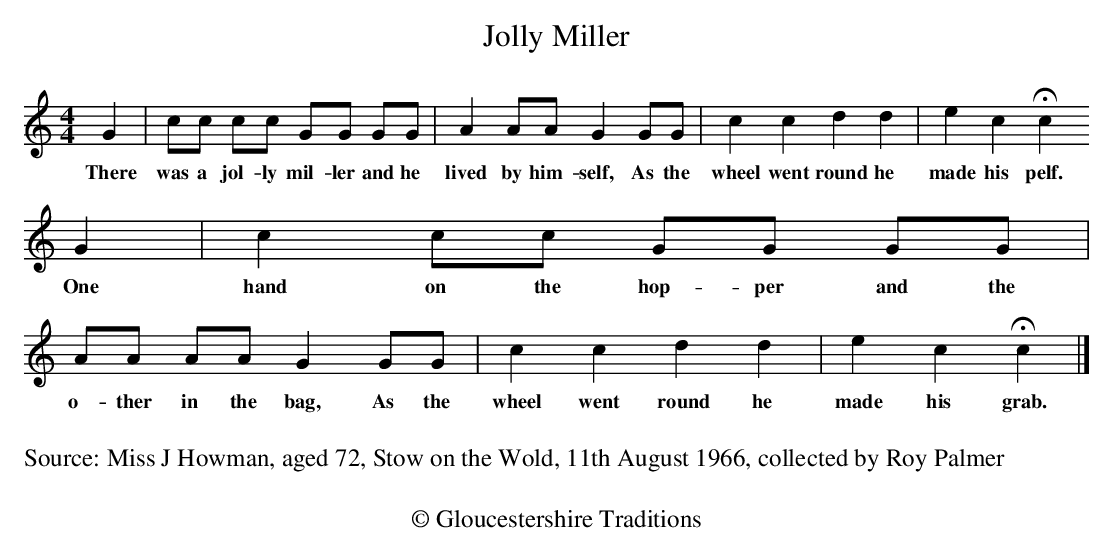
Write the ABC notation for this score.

X:1
T: Jolly Miller
M: 4/4
L: 1/4
K: C
G | c/c/ c/c/ G/G/ G/G/ | AA/A/ GG/G/ | ccdd | ecHc
w:There was a jol-ly mil-ler and he lived by him-self, As the wheel went round he made his pelf.
G | c c/c/ G/G/ G/G/ | A/A/ A/A/ GG/G/ | ccdd | ecHc |]
w:One hand on the hop-per and the o-ther in the bag, As the wheel went round he made his grab.
